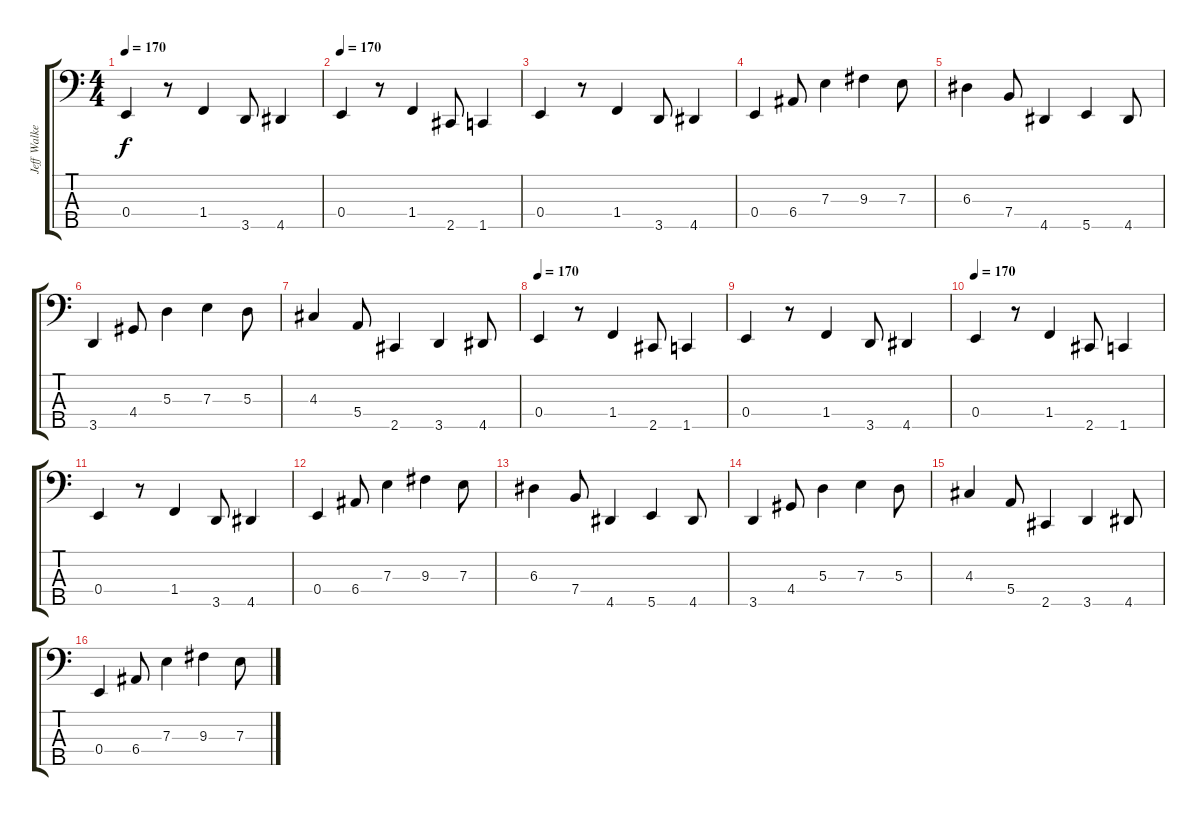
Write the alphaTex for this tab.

\track ("Jeff Walker" "Jeff Walke") {instrument electricbasspick}
\staff {score tabs}
\tuning (G2 D2 A1 E1 B0) {hide}
\ts (4 4)
\tempo 170
\clef f4
\ks c
0.4.4{dy f} r.8 1.4.4 3.5.8 4.5.4 |
\tempo 160
\tempo 170
0.4.4 r.8 1.4.4 2.5.8 1.5.4 |
0.4.4 r.8 1.4.4 3.5.8 4.5.4 |
0.4.4 6.4.8 7.3.4 9.3.4 7.3.8 |
6.3.4 7.4.8 4.5.4 5.5.4 4.5.8 |
3.5.4 4.4.8 5.3.4 7.3.4 5.3.8 |
4.3.4 5.4.8 2.5.4 3.5.4 4.5.8 |
\tempo 160
\tempo 170
0.4.4 r.8 1.4.4 2.5.8 1.5.4 |
0.4.4 r.8 1.4.4 3.5.8 4.5.4 |
\tempo 160
\tempo 170
0.4.4 r.8 1.4.4 2.5.8 1.5.4 |
0.4.4 r.8 1.4.4 3.5.8 4.5.4 |
0.4.4 6.4.8 7.3.4 9.3.4 7.3.8 |
6.3.4 7.4.8 4.5.4 5.5.4 4.5.8 |
3.5.4 4.4.8 5.3.4 7.3.4 5.3.8 |
4.3.4 5.4.8 2.5.4 3.5.4 4.5.8 |
0.4.4 6.4.8 7.3.4 9.3.4 7.3.8
